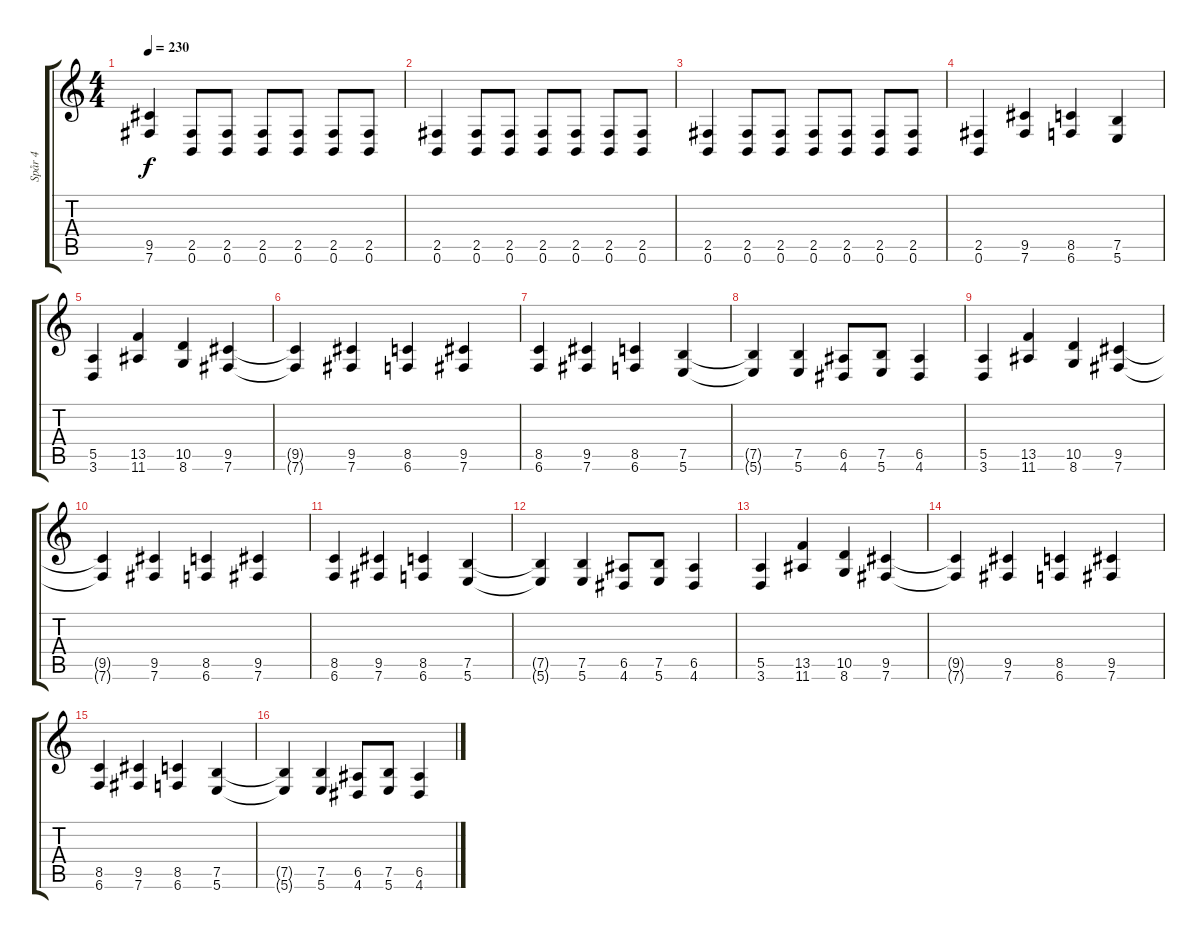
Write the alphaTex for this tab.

\track ("Spår 4" "Spår 4") {instrument distortionguitar}
\staff {score tabs}
\tuning (B3 Gb3 D3 A2 E2 B1) {hide}
\ts (4 4)
\tempo 230
\clef g2
\ks c
(9.5 7.6).4{dy f} (2.5 0.6).8 (2.5 0.6).8 (2.5 0.6).8 (2.5 0.6).8 (2.5 0.6).8 (2.5 0.6).8 |
(2.5 0.6).4 (2.5 0.6).8 (2.5 0.6).8 (2.5 0.6).8 (2.5 0.6).8 (2.5 0.6).8 (2.5 0.6).8 |
(2.5 0.6).4 (2.5 0.6).8 (2.5 0.6).8 (2.5 0.6).8 (2.5 0.6).8 (2.5 0.6).8 (2.5 0.6).8 |
(2.5 0.6).4 (9.5 7.6).4 (8.5 6.6).4 (7.5 5.6).4 |
(5.5 3.6).4 (13.5 11.6).4 (10.5 8.6).4 (9.5 7.6).4 |
(9.5{t} 7.6{t}).4 (9.5 7.6).4 (8.5 6.6).4 (9.5 7.6).4 |
(8.5 6.6).4 (9.5 7.6).4 (8.5 6.6).4 (7.5 5.6).4 |
(7.5{t} 5.6{t}).4 (7.5 5.6).4 (6.5 4.6).8 (7.5 5.6).8 (6.5 4.6).4 |
(5.5 3.6).4 (13.5 11.6).4 (10.5 8.6).4 (9.5 7.6).4 |
(9.5{t} 7.6{t}).4 (9.5 7.6).4 (8.5 6.6).4 (9.5 7.6).4 |
(8.5 6.6).4 (9.5 7.6).4 (8.5 6.6).4 (7.5 5.6).4 |
(7.5{t} 5.6{t}).4 (7.5 5.6).4 (6.5 4.6).8 (7.5 5.6).8 (6.5 4.6).4 |
(5.5 3.6).4 (13.5 11.6).4 (10.5 8.6).4 (9.5 7.6).4 |
(9.5{t} 7.6{t}).4 (9.5 7.6).4 (8.5 6.6).4 (9.5 7.6).4 |
(8.5 6.6).4 (9.5 7.6).4 (8.5 6.6).4 (7.5 5.6).4 |
(7.5{t} 5.6{t}).4 (7.5 5.6).4 (6.5 4.6).8 (7.5 5.6).8 (6.5 4.6).4
